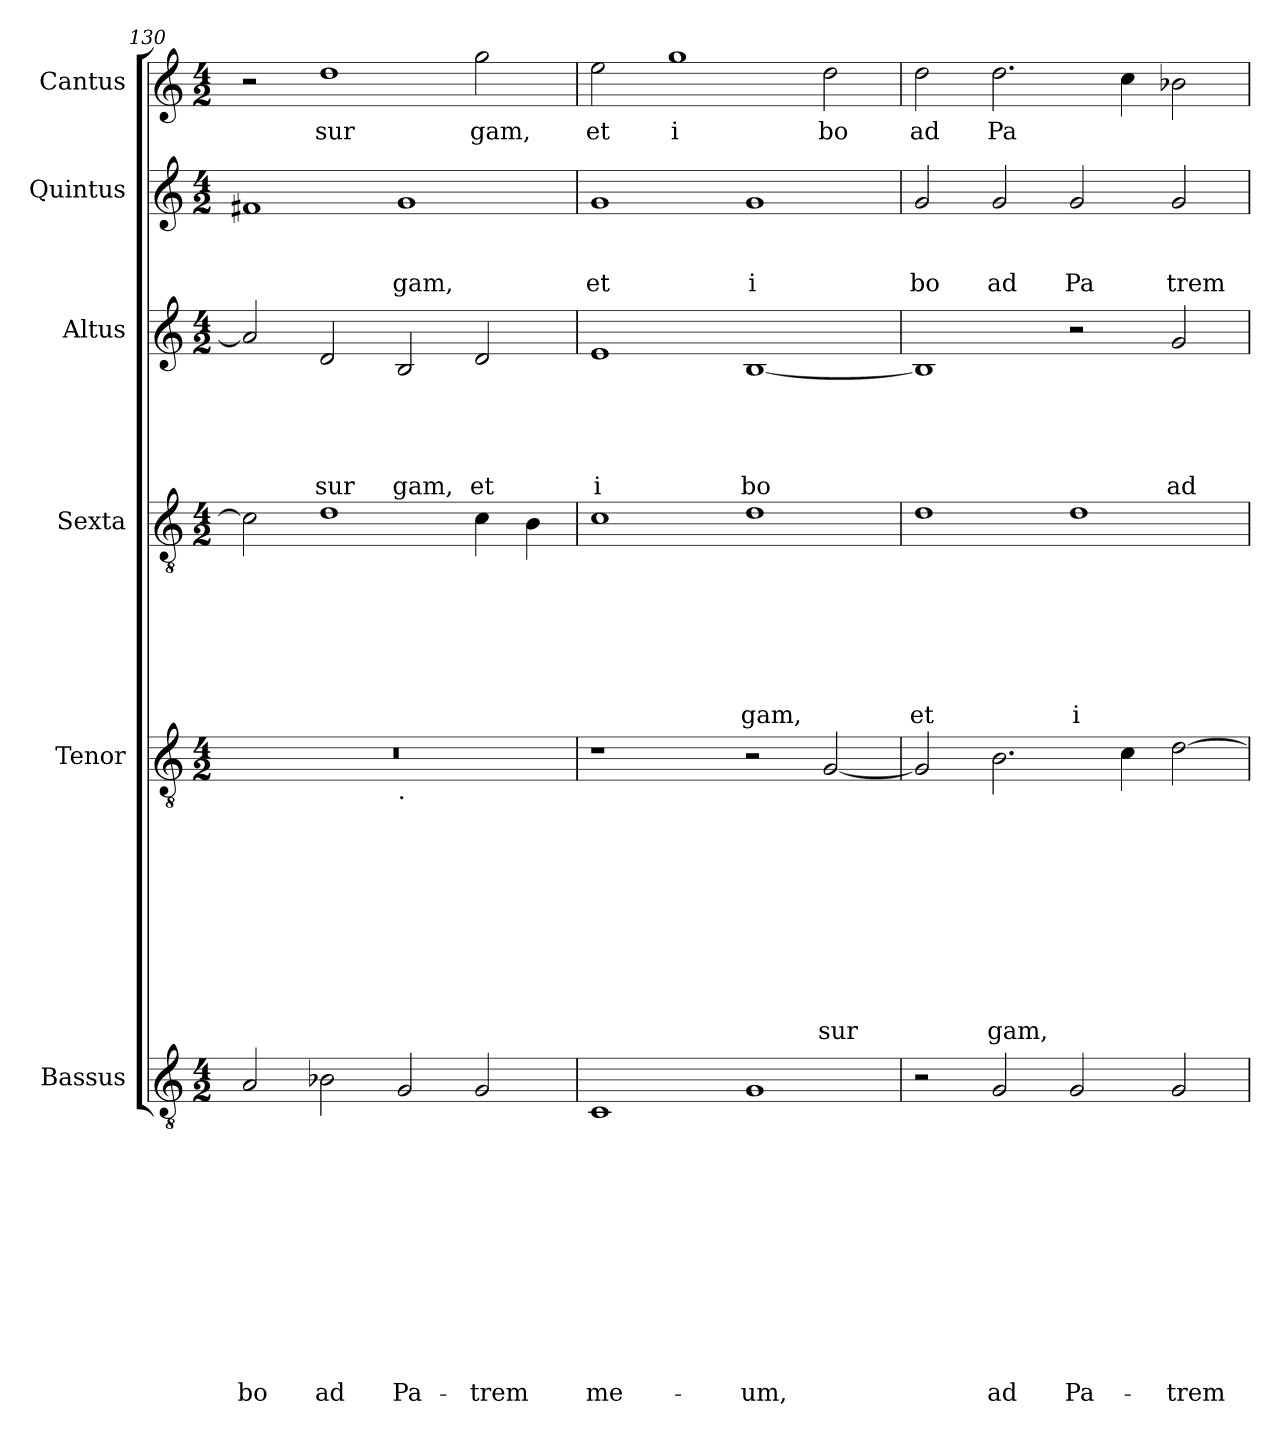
**kern	**text	**text	**text	**text	**text	**text	**text	**text	**text	**text	**text	**text	**kern	**text	**text	**text	**text	**text	**text	**text	**text	**text	**text	**kern	**text	**text	**text	**text	**text	**text	**text	**kern	**text	**text	**text	**text	**text	**kern	**text	**text	**text	**kern	**text
*part6	*part6	*part6	*part6	*part6	*part6	*part6	*part6	*part6	*part6	*part6	*part6	*part6	*part5	*part5	*part5	*part5	*part5	*part5	*part5	*part5	*part5	*part5	*part5	*part4	*part4	*part4	*part4	*part4	*part4	*part4	*part4	*part3	*part3	*part3	*part3	*part3	*part3	*part2	*part2	*part2	*part2	*part1	*part1
*staff6	*staff6	*staff6	*staff6	*staff6	*staff6	*staff6	*staff6	*staff6	*staff6	*staff6	*staff6	*staff6	*staff5	*staff5	*staff5	*staff5	*staff5	*staff5	*staff5	*staff5	*staff5	*staff5	*staff5	*staff4	*staff4	*staff4	*staff4	*staff4	*staff4	*staff4	*staff4	*staff3	*staff3	*staff3	*staff3	*staff3	*staff3	*staff2	*staff2	*staff2	*staff2	*staff1	*staff1
*I"Bassus	*	*	*	*	*	*	*	*	*	*	*	*	*I"Tenor	*	*	*	*	*	*	*	*	*	*	*I"Sexta	*	*	*	*	*	*	*	*I"Altus	*	*	*	*	*	*I"Quintus	*	*	*	*I"Cantus	*
*I'Bassus	*	*	*	*	*	*	*	*	*	*	*	*	*I'Tenor	*	*	*	*	*	*	*	*	*	*	*	*	*	*	*	*	*	*	*I'Altus	*	*	*	*	*	*I'Quintus	*	*	*	*I'Cantus	*
*clefGv2	*	*	*	*	*	*	*	*	*	*	*	*	*clefGv2	*	*	*	*	*	*	*	*	*	*	*clefGv2	*	*	*	*	*	*	*	*clefG2	*	*	*	*	*	*clefG2	*	*	*	*clefG2	*
*k[]	*	*	*	*	*	*	*	*	*	*	*	*	*k[]	*	*	*	*	*	*	*	*	*	*	*k[]	*	*	*	*	*	*	*	*k[]	*	*	*	*	*	*k[]	*	*	*	*k[]	*
*C:	*	*	*	*	*	*	*	*	*	*	*	*	*C:	*	*	*	*	*	*	*	*	*	*	*C:	*	*	*	*	*	*	*	*C:	*	*	*	*	*	*C:	*	*	*	*C:	*
*M4/2	*	*	*	*	*	*	*	*	*	*	*	*	*M4/2	*	*	*	*	*	*	*	*	*	*	*M4/2	*	*	*	*	*	*	*	*M4/2	*	*	*	*	*	*M4/2	*	*	*	*M4/2	*
=130	=130	=130	=130	=130	=130	=130	=130	=130	=130	=130	=130	=130	=130	=130	=130	=130	=130	=130	=130	=130	=130	=130	=130	=130	=130	=130	=130	=130	=130	=130	=130	=130	=130	=130	=130	=130	=130	=130	=130	=130	=130	=130	=130
!	!	!	!	!	!	!	!	!	!	!	!	!LO:LY:b	!	!	!	!	!	!	!	!	!	!	!	!	!	!	!	!	!	!	!	!	!	!	!	!	!	!	!	!	!	!	!
*	*	*	*	*	*	*	*	*	*	*	*	*	*^	*	*	*	*	*	*	*	*	*	*	*	*	*	*	*	*	*	*	*	*	*	*	*	*	*	*	*	*	*	*
2A/	.	.	.	.	.	.	.	.	.	.	.	-bo	0r	1ryy	.	.	.	.	.	.	.	.	.	.	2c\]	.	.	.	.	.	.	.	2a/]	.	.	.	.	.	1f#X	.	.	.	2r	.
!	!	!	!	!	!	!	!	!	!	!	!	!LO:LY:b	!	!	!	!	!	!	!	!	!	!	!	!	!	!	!	!	!	!	!	!	!	!	!	!	!	!LO:LY:b	!	!	!	!	!	!LO:LY:b
2B-X\	.	.	.	.	.	.	.	.	.	.	.	ad	.	.	.	.	.	.	.	.	.	.	.	.	1d	.	.	.	.	.	.	.	2d/	.	.	.	.	sur	.	.	.	.	1dd	sur
!	!	!	!	!	!	!	!	!	!	!	!	!	!	!LO:TX:b:t=.	!	!	!	!	!	!	!	!	!	!	!	!	!	!	!	!	!	!	!	!	!	!	!	!	!	!	!	!	!	!
!	!	!	!	!	!	!	!	!	!	!	!	!LO:LY:b	!	!	!	!	!	!	!	!	!	!	!	!	!	!	!	!	!	!	!	!	!	!	!	!	!	!LO:LY:b	!	!	!	!LO:LY:b	!	!
2G/	.	.	.	.	.	.	.	.	.	.	.	Pa-	.	1ryy	.	.	.	.	.	.	.	.	.	.	.	.	.	.	.	.	.	.	2B/	.	.	.	.	gam,	1g	.	.	gam,	.	.
!	!	!	!	!	!	!	!	!	!	!	!	!LO:LY:b	!	!	!	!	!	!	!	!	!	!	!	!	!	!	!	!	!	!	!	!	!	!	!	!	!	!LO:LY:b	!	!	!	!	!	!LO:LY:b
2G/	.	.	.	.	.	.	.	.	.	.	.	-trem	.	.	.	.	.	.	.	.	.	.	.	.	4c\	.	.	.	.	.	.	.	2d/	.	.	.	.	et	.	.	.	.	2gg\	gam,
.	.	.	.	.	.	.	.	.	.	.	.	.	.	.	.	.	.	.	.	.	.	.	.	.	4B\	.	.	.	.	.	.	.	.	.	.	.	.	.	.	.	.	.	.	.
=131	=131	=131	=131	=131	=131	=131	=131	=131	=131	=131	=131	=131	=131	=131	=131	=131	=131	=131	=131	=131	=131	=131	=131	=131	=131	=131	=131	=131	=131	=131	=131	=131	=131	=131	=131	=131	=131	=131	=131	=131	=131	=131	=131	=131
!	!	!	!	!	!	!	!	!	!	!	!	!LO:LY:b	!	!	!	!	!	!	!	!	!	!	!	!	!	!	!	!	!	!	!	!	!	!	!	!	!	!LO:LY:b	!	!	!	!LO:LY:b	!	!LO:LY:b
*	*	*	*	*	*	*	*	*	*	*	*	*	*v	*v	*	*	*	*	*	*	*	*	*	*	*	*	*	*	*	*	*	*	*	*	*	*	*	*	*	*	*	*	*	*
1C	.	.	.	.	.	.	.	.	.	.	.	me-	1r	.	.	.	.	.	.	.	.	.	.	1c	.	.	.	.	.	.	.	1e	.	.	.	.	i	1g	.	.	et	2ee\	et
!	!	!	!	!	!	!	!	!	!	!	!	!	!	!	!	!	!	!	!	!	!	!	!	!	!	!	!	!	!	!	!	!	!	!	!	!	!	!	!	!	!	!	!LO:LY:b
.	.	.	.	.	.	.	.	.	.	.	.	.	.	.	.	.	.	.	.	.	.	.	.	.	.	.	.	.	.	.	.	.	.	.	.	.	.	.	.	.	.	1gg	i
!	!	!	!	!	!	!	!	!	!	!	!	!LO:LY:b	!	!	!	!	!	!	!	!	!	!	!	!	!	!	!	!	!	!	!LO:LY:b	!	!	!	!	!	!LO:LY:b	!	!	!	!LO:LY:b	!	!
1G	.	.	.	.	.	.	.	.	.	.	.	-um,	2r	.	.	.	.	.	.	.	.	.	.	1d	.	.	.	.	.	.	gam,	[<1B	.	.	.	.	bo	1g	.	.	i	.	.
!	!	!	!	!	!	!	!	!	!	!	!	!	!	!	!	!	!	!	!	!	!	!	!LO:LY:b	!	!	!	!	!	!	!	!	!	!	!	!	!	!	!	!	!	!	!	!LO:LY:b
.	.	.	.	.	.	.	.	.	.	.	.	.	[<2G/	.	.	.	.	.	.	.	.	.	sur	.	.	.	.	.	.	.	.	.	.	.	.	.	.	.	.	.	.	2dd\	bo
=132	=132	=132	=132	=132	=132	=132	=132	=132	=132	=132	=132	=132	=132	=132	=132	=132	=132	=132	=132	=132	=132	=132	=132	=132	=132	=132	=132	=132	=132	=132	=132	=132	=132	=132	=132	=132	=132	=132	=132	=132	=132	=132	=132
!	!	!	!	!	!	!	!	!	!	!	!	!	!	!	!	!	!	!	!	!	!	!	!	!	!	!	!	!	!	!	!LO:LY:b	!	!	!	!	!	!	!	!	!	!LO:LY:b	!	!LO:LY:b
2r	.	.	.	.	.	.	.	.	.	.	.	.	2G/]	.	.	.	.	.	.	.	.	.	.	1d	.	.	.	.	.	.	et	1B]	.	.	.	.	.	2g/	.	.	bo	2dd\	ad
!	!	!	!	!	!	!	!	!	!	!	!	!LO:LY:b	!	!	!	!	!	!	!	!	!	!	!LO:LY:b	!	!	!	!	!	!	!	!	!	!	!	!	!	!	!	!	!	!LO:LY:b	!	!LO:LY:b
2G/	.	.	.	.	.	.	.	.	.	.	.	ad	2.B\	.	.	.	.	.	.	.	.	.	gam,	.	.	.	.	.	.	.	.	.	.	.	.	.	.	2g/	.	.	ad	2.dd\	Pa
!	!	!	!	!	!	!	!	!	!	!	!	!LO:LY:b	!	!	!	!	!	!	!	!	!	!	!	!	!	!	!	!	!	!	!LO:LY:b	!	!	!	!	!	!	!	!	!	!LO:LY:b	!	!
2G/	.	.	.	.	.	.	.	.	.	.	.	Pa-	.	.	.	.	.	.	.	.	.	.	.	1d	.	.	.	.	.	.	i	2r	.	.	.	.	.	2g/	.	.	Pa	.	.
.	.	.	.	.	.	.	.	.	.	.	.	.	4c\	.	.	.	.	.	.	.	.	.	.	.	.	.	.	.	.	.	.	.	.	.	.	.	.	.	.	.	.	4cc\	.
!	!	!	!	!	!	!	!	!	!	!	!	!LO:LY:b	!	!	!	!	!	!	!	!	!	!	!	!	!	!	!	!	!	!	!	!	!	!	!	!	!LO:LY:b	!	!	!	!LO:LY:b	!	!
2G/	.	.	.	.	.	.	.	.	.	.	.	-trem	[>2d\	.	.	.	.	.	.	.	.	.	.	.	.	.	.	.	.	.	.	2g/	.	.	.	.	ad	2g/	.	.	trem	2b-X\	.
=	=	=	=	=	=	=	=	=	=	=	=	=	=	=	=	=	=	=	=	=	=	=	=	=	=	=	=	=	=	=	=	=	=	=	=	=	=	=	=	=	=	=	=
*-	*-	*-	*-	*-	*-	*-	*-	*-	*-	*-	*-	*-	*-	*-	*-	*-	*-	*-	*-	*-	*-	*-	*-	*-	*-	*-	*-	*-	*-	*-	*-	*-	*-	*-	*-	*-	*-	*-	*-	*-	*-	*-	*-
